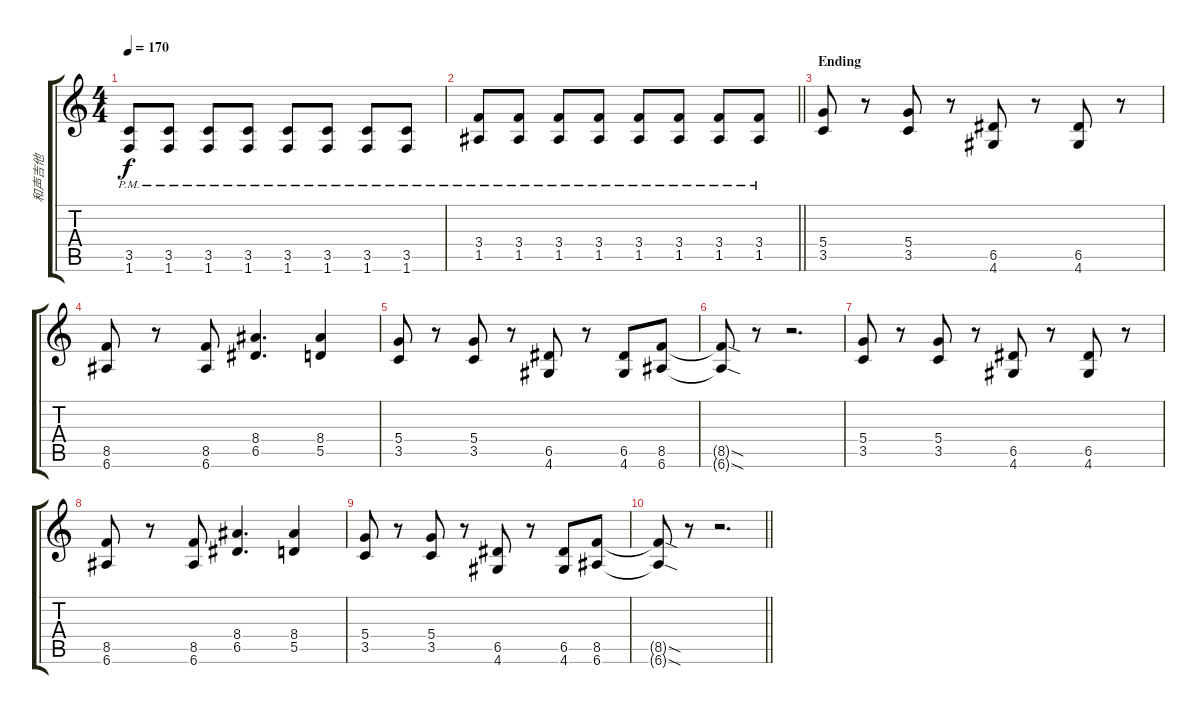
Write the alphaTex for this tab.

\track ("和声吉他" "和声吉他") {instrument overdrivenguitar}
\staff {score tabs}
\tuning (E4 B3 G3 D3 A2 E2) {hide}
\ts (4 4)
\tempo 170
\clef g2
\ks c
(3.5{pm} 1.6{pm}).8{dy f} (3.5{pm} 1.6{pm}).8 (3.5{pm} 1.6{pm}).8 (3.5{pm} 1.6{pm}).8 (3.5{pm} 1.6{pm}).8 (3.5{pm} 1.6{pm}).8 (3.5{pm} 1.6{pm}).8 (3.5{pm} 1.6{pm}).8 |
\barLineRight lightlight
(3.4{pm} 1.5{pm}).8 (3.4{pm} 1.5{pm}).8 (3.4{pm} 1.5{pm}).8 (3.4{pm} 1.5{pm}).8 (3.4{pm} 1.5{pm}).8 (3.4{pm} 1.5{pm}).8 (3.4{pm} 1.5{pm}).8 (3.4{pm} 1.5{pm}).8 |
\section ("" "Ending")
(5.4 3.5).8 r.8 (5.4 3.5).8 r.8 (6.5 4.6).8 r.8 (6.5 4.6).8 r.8 |
(8.5 6.6).8 r.8 (8.5 6.6).8 (8.4 6.5).4{d} (8.4 5.5).4 |
(5.4 3.5).8 r.8 (5.4 3.5).8 r.8 (6.5 4.6).8 r.8 (6.5 4.6).8 (8.5 6.6).8 |
(8.5{sod t} 6.6{sod t}).8 r.8 r.2{d} |
(5.4 3.5).8 r.8 (5.4 3.5).8 r.8 (6.5 4.6).8 r.8 (6.5 4.6).8 r.8 |
(8.5 6.6).8 r.8 (8.5 6.6).8 (8.4 6.5).4{d} (8.4 5.5).4 |
(5.4 3.5).8 r.8 (5.4 3.5).8 r.8 (6.5 4.6).8 r.8 (6.5 4.6).8 (8.5 6.6).8 |
\barLineRight lightlight
(8.5{sod t} 6.6{sod t}).8 r.8 r.2{d}
